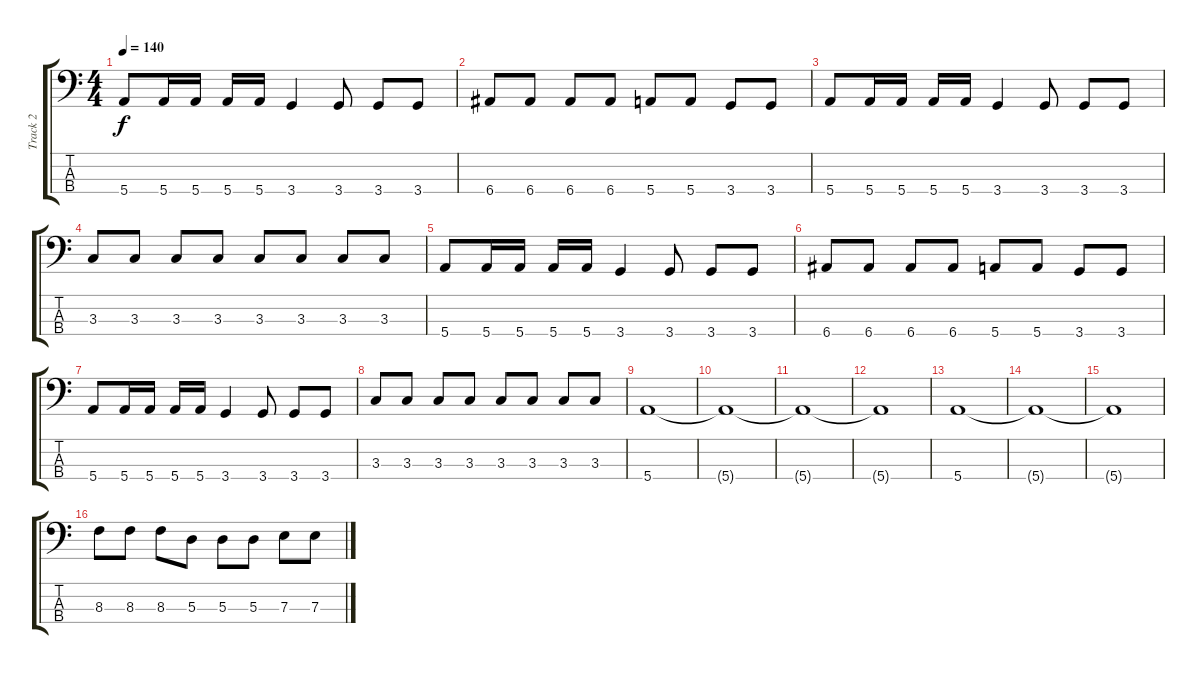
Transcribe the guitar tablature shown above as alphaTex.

\track ("Track 2" "Track 2") {instrument electricbasspick}
\staff {score tabs}
\tuning (G2 D2 A1 E1) {hide}
\ts (4 4)
\tempo 140
\clef f4
\ks c
5.4.8{dy f} 5.4.16 5.4.16 5.4.16 5.4.16 3.4.4 3.4.8 3.4.8 3.4.8 |
6.4.8 6.4.8 6.4.8 6.4.8 5.4.8 5.4.8 3.4.8 3.4.8 |
5.4.8 5.4.16 5.4.16 5.4.16 5.4.16 3.4.4 3.4.8 3.4.8 3.4.8 |
3.3.8 3.3.8 3.3.8 3.3.8 3.3.8 3.3.8 3.3.8 3.3.8 |
5.4.8 5.4.16 5.4.16 5.4.16 5.4.16 3.4.4 3.4.8 3.4.8 3.4.8 |
6.4.8 6.4.8 6.4.8 6.4.8 5.4.8 5.4.8 3.4.8 3.4.8 |
5.4.8 5.4.16 5.4.16 5.4.16 5.4.16 3.4.4 3.4.8 3.4.8 3.4.8 |
3.3.8 3.3.8 3.3.8 3.3.8 3.3.8 3.3.8 3.3.8 3.3.8 |
5.4.1 |
5.4{t}.1 |
5.4{t}.1 |
5.4{t}.1 |
5.4.1 |
5.4{t}.1 |
5.4{t}.1 |
8.3.8 8.3.8 8.3.8 5.3.8 5.3.8 5.3.8 7.3.8 7.3.8
